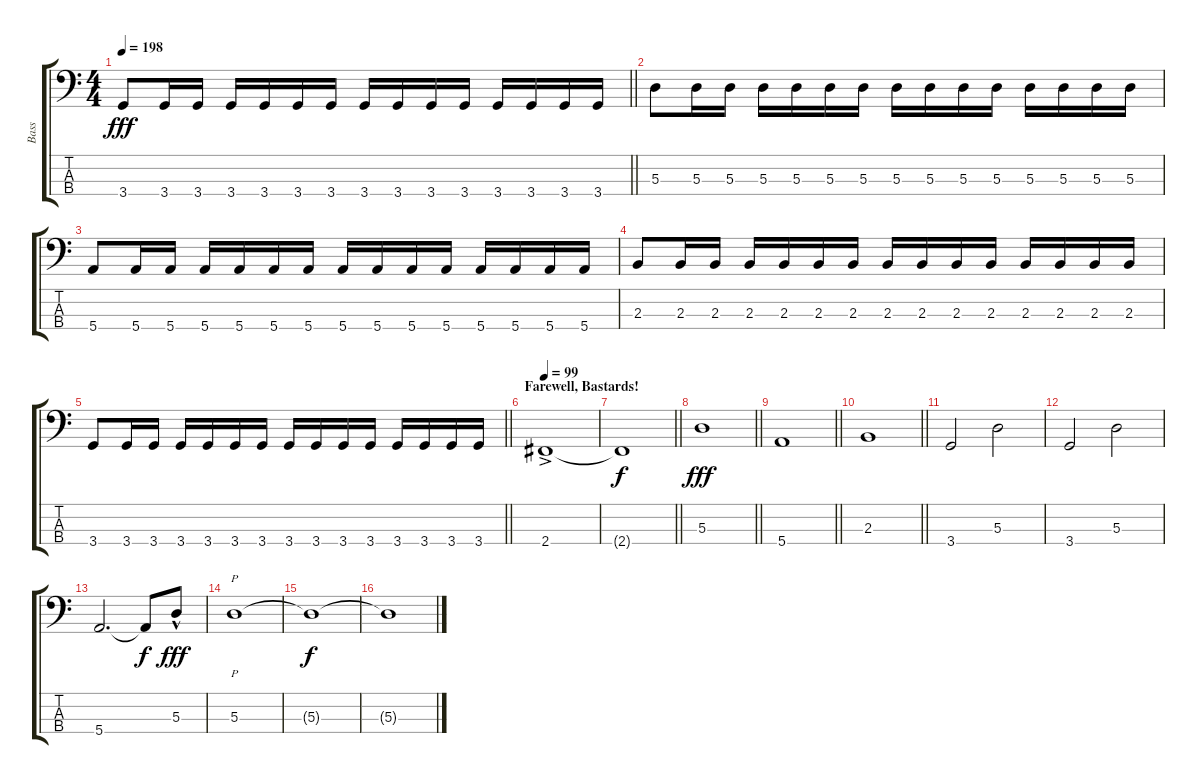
\track ("Bass" "Bass") {instrument electricbassfinger}
\staff {score tabs}
\tuning (G2 D2 A1 E1) {hide}
\ts (4 4)
\tempo 198
\clef f4
\barLineRight lightlight
\ks c
3.4.8{dy fff} 3.4.16 3.4.16 3.4.16 3.4.16 3.4.16 3.4.16 3.4.16 3.4.16 3.4.16 3.4.16 3.4.16 3.4.16 3.4.16 3.4.16 |
5.3.8 5.3.16 5.3.16 5.3.16 5.3.16 5.3.16 5.3.16 5.3.16 5.3.16 5.3.16 5.3.16 5.3.16 5.3.16 5.3.16 5.3.16 |
5.4.8 5.4.16 5.4.16 5.4.16 5.4.16 5.4.16 5.4.16 5.4.16 5.4.16 5.4.16 5.4.16 5.4.16 5.4.16 5.4.16 5.4.16 |
2.3.8 2.3.16 2.3.16 2.3.16 2.3.16 2.3.16 2.3.16 2.3.16 2.3.16 2.3.16 2.3.16 2.3.16 2.3.16 2.3.16 2.3.16 |
\barLineRight lightlight
3.4.8 3.4.16 3.4.16 3.4.16 3.4.16 3.4.16 3.4.16 3.4.16 3.4.16 3.4.16 3.4.16 3.4.16 3.4.16 3.4.16 3.4.16 |
\section ("" "Farewell, Bastards!")
\tempo 99
2.4{ac}.1 |
\barLineRight lightlight
2.4{t}.1{dy f} |
\barLineRight lightlight
5.3.1{dy fff} |
\barLineRight lightlight
5.4.1 |
\barLineRight lightlight
2.3.1 |
3.4.2 5.3.2 |
3.4.2 5.3.2 |
5.4.2{d} 5.4{t}.8{dy f} 5.3{hac}.8{dy fff} |
5.3.1{p} |
5.3{t}.1{dy f} |
5.3{t}.1
